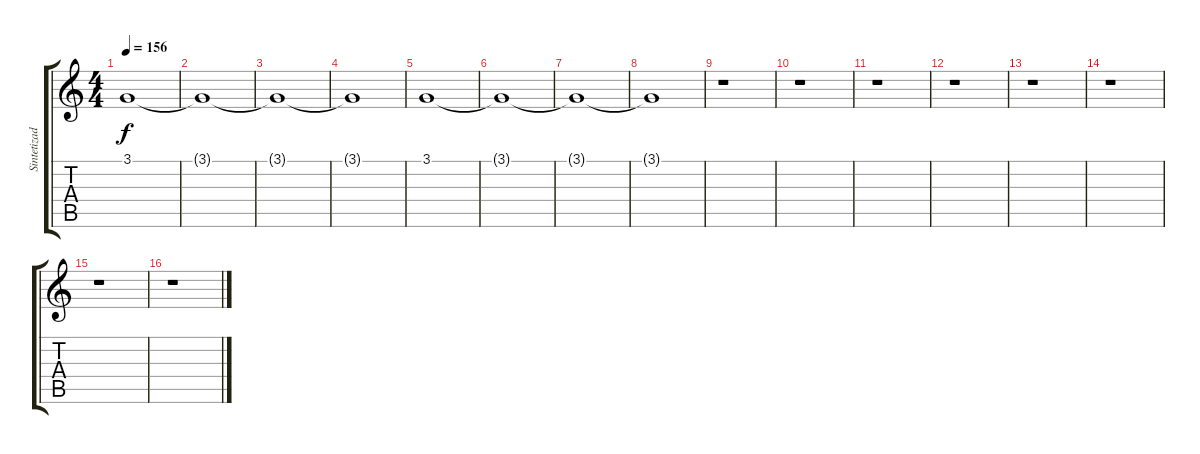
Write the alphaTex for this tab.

\track ("Sintetizador I" "Sintetizad") {instrument synthbrass1}
\staff {score tabs}
\tuning (E4 B3 G3 D3 A2 E2) {hide}
\ts (4 4)
\tempo 156
\clef g2
\ks c
3.1.1{dy f} |
3.1{t}.1 |
3.1{t}.1 |
3.1{t}.1 |
3.1.1 |
3.1{t}.1 |
3.1{t}.1 |
3.1{t}.1 |
r.1 |
r.1 |
r.1 |
r.1 |
r.1 |
r.1 |
r.1 |
r.1
